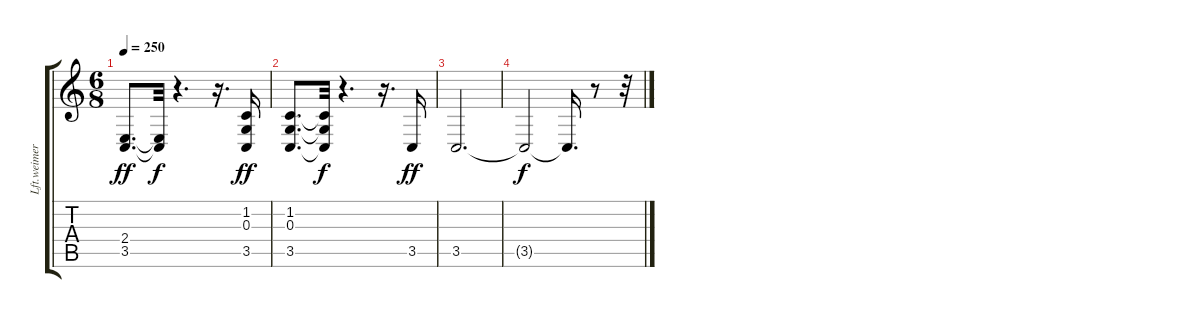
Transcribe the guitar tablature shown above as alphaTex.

\track ("6/20/95" "Lft.weimer") {instrument acousticgrandpiano}
\staff {score tabs}
\tuning (E4 B3 G3 D3 A2 E2) {hide}
\ts (6 8)
\tempo 250
\clef g2
\ks c
(2.4 3.5).8{d dy ff} (2.4{t} 3.5{t}).32{dy f} r.4{d} r.16{d} (1.2 0.3 3.5).16{dy ff} |
(1.2 0.3 3.5).8{d} (1.2{t} 0.3{t} 3.5{t}).32{dy f} r.4{d} r.16{d} 3.5.16{dy ff} |
3.5.2{d} |
3.5{t}.2{dy f} 3.5{t}.16{d} r.8 r.32
